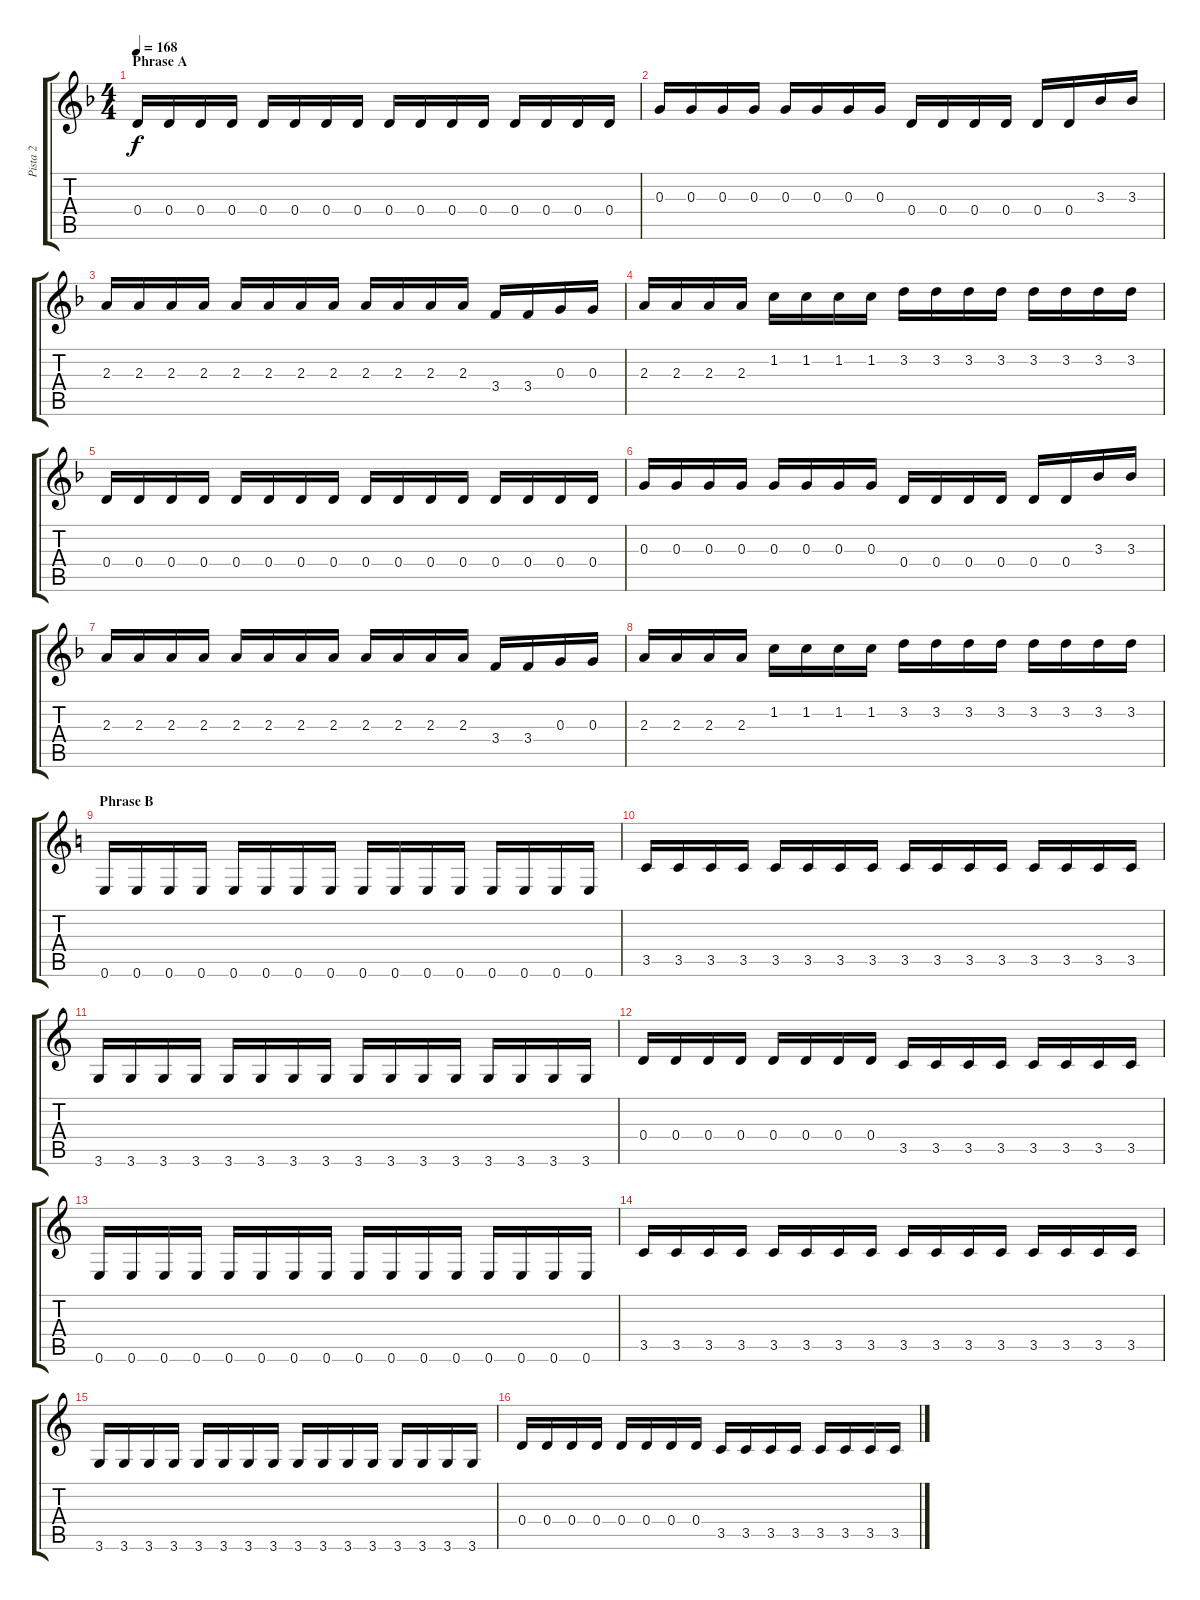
\track ("Pista 2" "Pista 2") {instrument distortionguitar}
\staff {score tabs}
\tuning (E4 B3 G3 D3 A2 E2) {hide}
\ts (4 4)
\section ("" "Phrase A")
\tempo 168
\clef g2
\ks f
0.4.16{dy f instrument distortionguitar} 0.4.16 0.4.16 0.4.16 0.4.16 0.4.16 0.4.16 0.4.16 0.4.16 0.4.16 0.4.16 0.4.16 0.4.16 0.4.16 0.4.16 0.4.16 |
0.3.16 0.3.16 0.3.16 0.3.16 0.3.16 0.3.16 0.3.16 0.3.16 0.4.16 0.4.16 0.4.16 0.4.16 0.4.16 0.4.16 3.3.16 3.3.16 |
2.3.16 2.3.16 2.3.16 2.3.16 2.3.16 2.3.16 2.3.16 2.3.16 2.3.16 2.3.16 2.3.16 2.3.16 3.4.16 3.4.16 0.3.16 0.3.16 |
2.3.16 2.3.16 2.3.16 2.3.16 1.2.16 1.2.16 1.2.16 1.2.16 3.2.16 3.2.16 3.2.16 3.2.16 3.2.16 3.2.16 3.2.16 3.2.16 |
0.4.16 0.4.16 0.4.16 0.4.16 0.4.16 0.4.16 0.4.16 0.4.16 0.4.16 0.4.16 0.4.16 0.4.16 0.4.16 0.4.16 0.4.16 0.4.16 |
0.3.16 0.3.16 0.3.16 0.3.16 0.3.16 0.3.16 0.3.16 0.3.16 0.4.16 0.4.16 0.4.16 0.4.16 0.4.16 0.4.16 3.3.16 3.3.16 |
2.3.16 2.3.16 2.3.16 2.3.16 2.3.16 2.3.16 2.3.16 2.3.16 2.3.16 2.3.16 2.3.16 2.3.16 3.4.16 3.4.16 0.3.16 0.3.16 |
2.3.16 2.3.16 2.3.16 2.3.16 1.2.16 1.2.16 1.2.16 1.2.16 3.2.16 3.2.16 3.2.16 3.2.16 3.2.16 3.2.16 3.2.16 3.2.16 |
\section ("" "Phrase B")
\ks c
0.6.16 0.6.16 0.6.16 0.6.16 0.6.16 0.6.16 0.6.16 0.6.16 0.6.16 0.6.16 0.6.16 0.6.16 0.6.16 0.6.16 0.6.16 0.6.16 |
3.5.16 3.5.16 3.5.16 3.5.16 3.5.16 3.5.16 3.5.16 3.5.16 3.5.16 3.5.16 3.5.16 3.5.16 3.5.16 3.5.16 3.5.16 3.5.16 |
3.6.16 3.6.16 3.6.16 3.6.16 3.6.16 3.6.16 3.6.16 3.6.16 3.6.16 3.6.16 3.6.16 3.6.16 3.6.16 3.6.16 3.6.16 3.6.16 |
0.4.16 0.4.16 0.4.16 0.4.16 0.4.16 0.4.16 0.4.16 0.4.16 3.5.16 3.5.16 3.5.16 3.5.16 3.5.16 3.5.16 3.5.16 3.5.16 |
0.6.16 0.6.16 0.6.16 0.6.16 0.6.16 0.6.16 0.6.16 0.6.16 0.6.16 0.6.16 0.6.16 0.6.16 0.6.16 0.6.16 0.6.16 0.6.16 |
3.5.16 3.5.16 3.5.16 3.5.16 3.5.16 3.5.16 3.5.16 3.5.16 3.5.16 3.5.16 3.5.16 3.5.16 3.5.16 3.5.16 3.5.16 3.5.16 |
3.6.16 3.6.16 3.6.16 3.6.16 3.6.16 3.6.16 3.6.16 3.6.16 3.6.16 3.6.16 3.6.16 3.6.16 3.6.16 3.6.16 3.6.16 3.6.16 |
0.4.16 0.4.16 0.4.16 0.4.16 0.4.16 0.4.16 0.4.16 0.4.16 3.5.16 3.5.16 3.5.16 3.5.16 3.5.16 3.5.16 3.5.16 3.5.16
